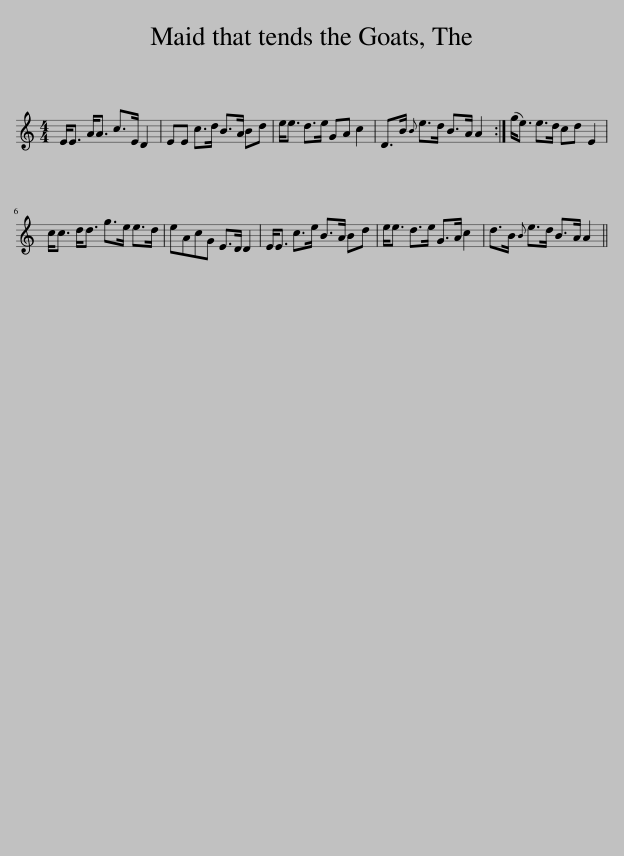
X:1
L:1/8
M:4/4
I:linebreak $
K:C
V:1 treble
V:1
 E<E A<A c>E D2 | EE c>d B>A Bd | e<e d>e GA c2 | D>B{B} e>d B>A A2 :| (g<e) e>d cd E2 |$ %5
 c<c d<d g>e e>d | eAcG E>D D2 | E<E c>e B>A Bd | e<e d>e G>A c2 | d>B{B} e>d B>A A2 || %10
